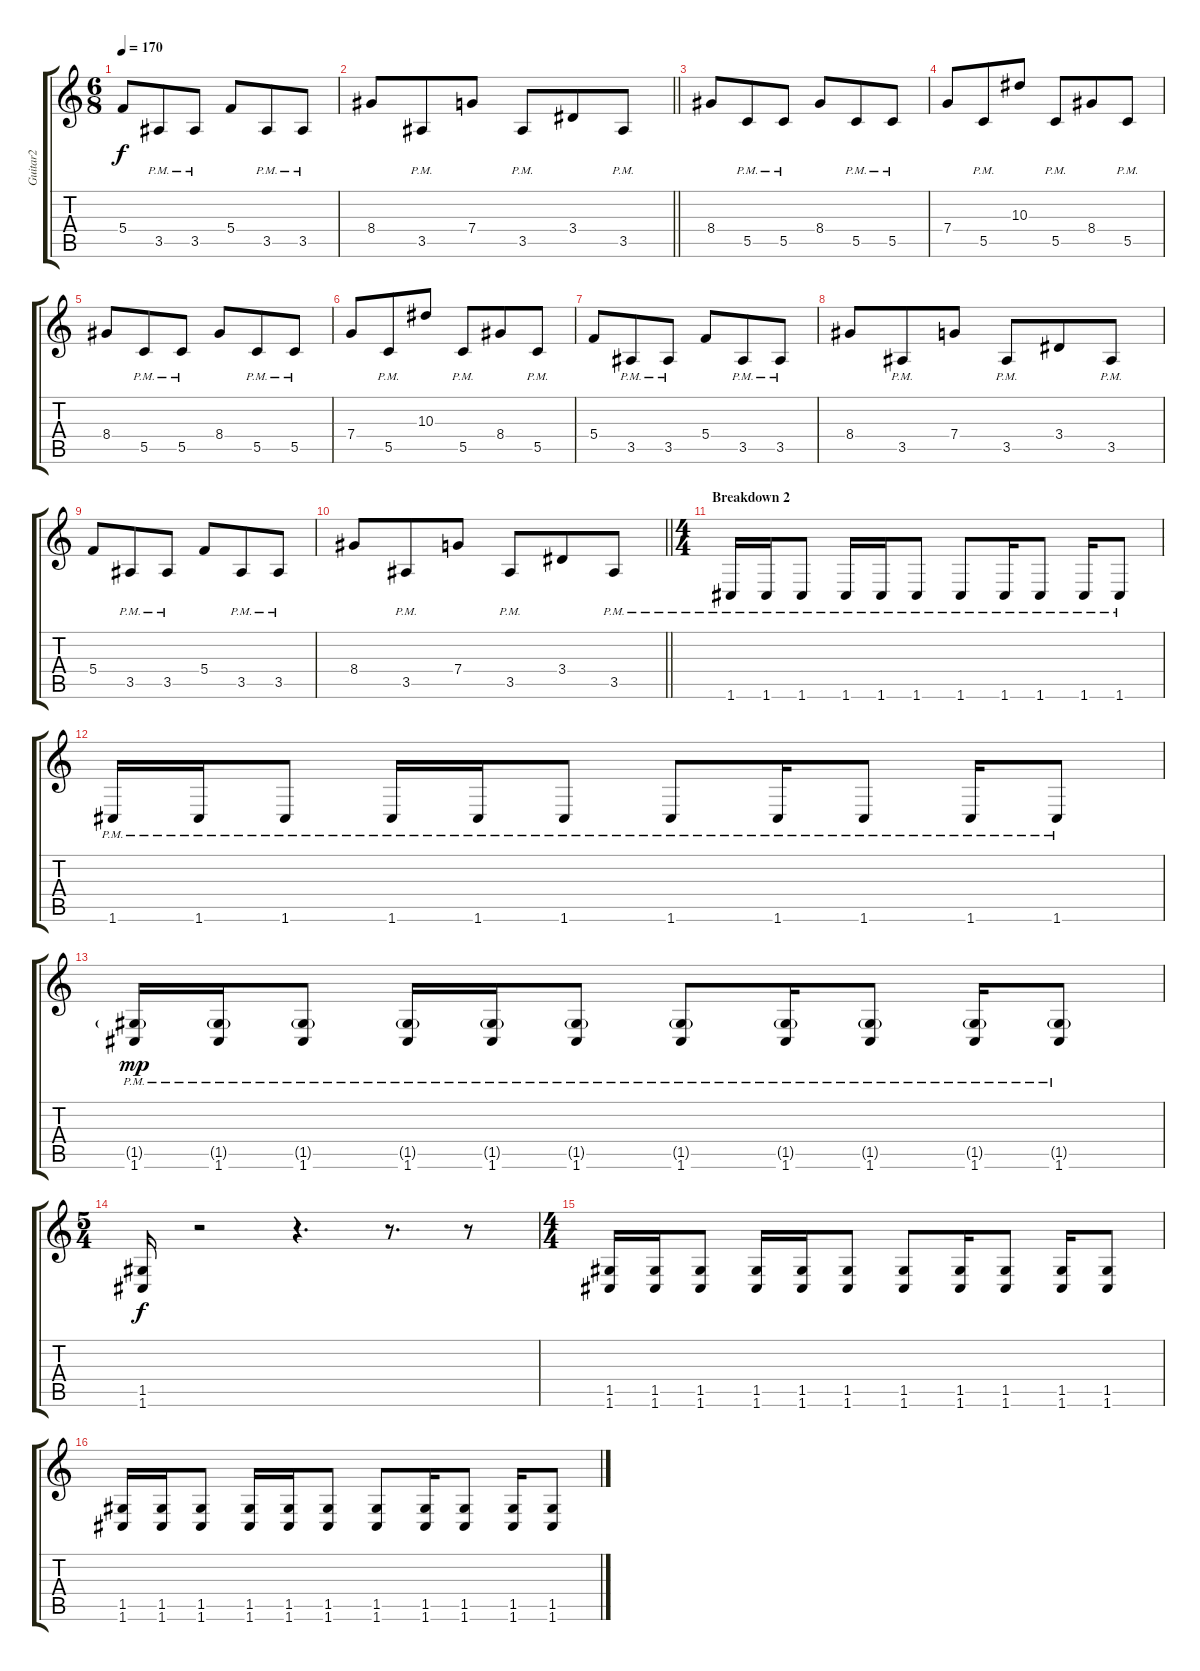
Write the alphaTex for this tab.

\track ("Guitar2" "Guitar2") {instrument distortionguitar}
\staff {score tabs}
\tuning (D4 A3 F3 C3 G2 C2) {hide}
\ts (6 8)
\tempo 170
\clef g2
\ks c
5.4.8{dy f} 3.5{pm}.8 3.5{pm}.8 5.4.8 3.5{pm}.8 3.5{pm}.8 |
\barLineRight lightlight
8.4.8 3.5{pm}.8 7.4.8 3.5{pm}.8 3.4.8 3.5{pm}.8 |
8.4.8 5.5{pm}.8 5.5{pm}.8 8.4.8 5.5{pm}.8 5.5{pm}.8 |
7.4.8 5.5{pm}.8 10.3.8 5.5{pm}.8 8.4.8 5.5{pm}.8 |
8.4.8 5.5{pm}.8 5.5{pm}.8 8.4.8 5.5{pm}.8 5.5{pm}.8 |
7.4.8 5.5{pm}.8 10.3.8 5.5{pm}.8 8.4.8 5.5{pm}.8 |
5.4.8 3.5{pm}.8 3.5{pm}.8 5.4.8 3.5{pm}.8 3.5{pm}.8 |
8.4.8 3.5{pm}.8 7.4.8 3.5{pm}.8 3.4.8 3.5{pm}.8 |
5.4.8 3.5{pm}.8 3.5{pm}.8 5.4.8 3.5{pm}.8 3.5{pm}.8 |
\barLineRight lightlight
8.4.8 3.5{pm}.8 7.4.8 3.5{pm}.8 3.4.8 3.5{pm}.8 |
\ts (4 4)
\section ("" "Breakdown 2")
1.6{pm}.16 1.6{pm}.16 1.6{pm}.8 1.6{pm}.16 1.6{pm}.16 1.6{pm}.8 1.6{pm}.8 1.6{pm}.16 1.6{pm}.8 1.6{pm}.16 1.6{pm}.8 |
1.6{pm}.16 1.6{pm}.16 1.6{pm}.8 1.6{pm}.16 1.6{pm}.16 1.6{pm}.8 1.6{pm}.8 1.6{pm}.16 1.6{pm}.8 1.6{pm}.16 1.6{pm}.8 |
(1.5{g} 1.6{pm}).16{dy mp} (1.5{g} 1.6{pm}).16 (1.5{g} 1.6{pm}).8 (1.5{g} 1.6{pm}).16 (1.5{g} 1.6{pm}).16 (1.5{g} 1.6{pm}).8 (1.5{g} 1.6{pm}).8 (1.5{g} 1.6{pm}).16 (1.5{g} 1.6{pm}).8 (1.5{g} 1.6{pm}).16 (1.5{g} 1.6{pm}).8 |
\ts (5 4)
(1.5 1.6).16{dy f} r.2 r.4{d} r.8{d} r.8 |
\ts (4 4)
(1.5 1.6).16 (1.5 1.6).16 (1.5 1.6).8 (1.5 1.6).16 (1.5 1.6).16 (1.5 1.6).8 (1.5 1.6).8 (1.5 1.6).16 (1.5 1.6).8 (1.5 1.6).16 (1.5 1.6).8 |
(1.5 1.6).16 (1.5 1.6).16 (1.5 1.6).8 (1.5 1.6).16 (1.5 1.6).16 (1.5 1.6).8 (1.5 1.6).8 (1.5 1.6).16 (1.5 1.6).8 (1.5 1.6).16 (1.5 1.6).8
